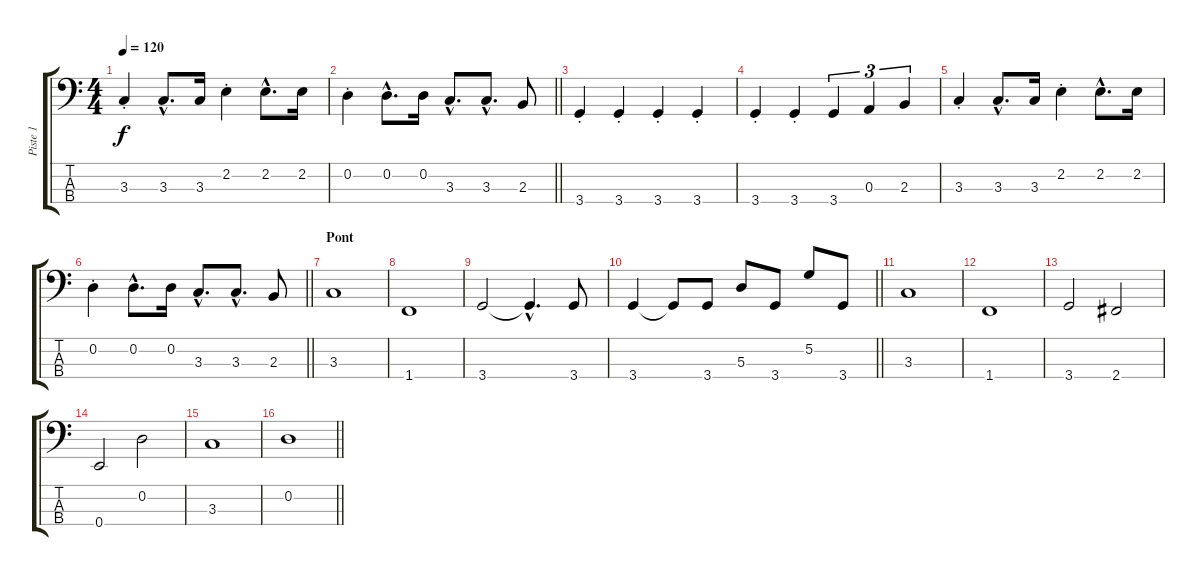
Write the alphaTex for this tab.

\track ("Piste 1" "Piste 1") {instrument electricbassfinger}
\staff {score tabs}
\tuning (G2 D2 A1 E1) {hide}
\ts (4 4)
\tempo 120
\clef f4
\ks c
3.3{st}.4{dy f} 3.3{hac}.8{d} 3.3.16 2.2{st}.4 2.2{hac}.8{d} 2.2.16 |
\barLineRight lightlight
0.2{st}.4 0.2{hac}.8{d} 0.2.16 3.3{hac}.8{d} 3.3{hac}.8{d} 2.3.8 |
3.4{st}.4 3.4{st}.4 3.4{st}.4 3.4{st}.4 |
3.4{st}.4 3.4{st}.4 3.4.4{tu (3 2)} 0.3.4{tu (3 2)} 2.3.4{tu (3 2)} |
3.3{st}.4 3.3{hac}.8{d} 3.3.16 2.2{st}.4 2.2{hac}.8{d} 2.2.16 |
\barLineRight lightlight
0.2{st}.4 0.2{hac}.8{d} 0.2.16 3.3{hac}.8{d} 3.3{hac}.8{d} 2.3.8 |
\section ("" "Pont")
3.3.1 |
1.4.1 |
3.4.2 3.4{hac t}.4{d} 3.4.8 |
\barLineRight lightlight
3.4.4 3.4{t}.8 3.4.8 5.3.8 3.4.8 5.2.8 3.4.8 |
3.3.1 |
1.4.1 |
3.4.2 2.4.2 |
0.4.2 0.2.2 |
3.3.1 |
\barLineRight lightlight
0.2.1
